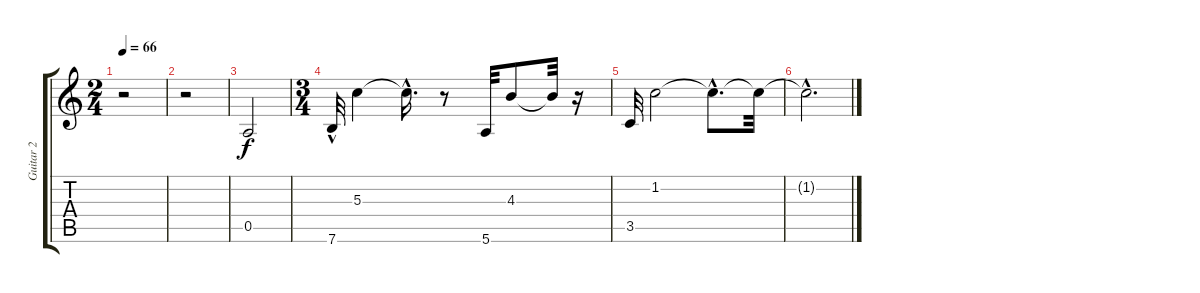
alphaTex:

\track ("Guitar 2" "Guitar 2") {instrument acousticguitarnylon}
\staff {score tabs}
\tuning (E4 B3 G3 D3 A2 E2) {hide}
\ts (2 4)
\tempo 66
\clef g2
\ks c
r.2{dy f} |
r.2 |
0.5.2 |
\ts (3 4)
7.6{hac}.32 5.3.4 5.3{hac t}.16{d} r.8 5.6.32 4.3.8 4.3{t}.32 r.16 |
3.5.32 1.2.2 1.2{hac t}.8{d} 1.2{t}.32 |
1.2{hac t}.2{d}
